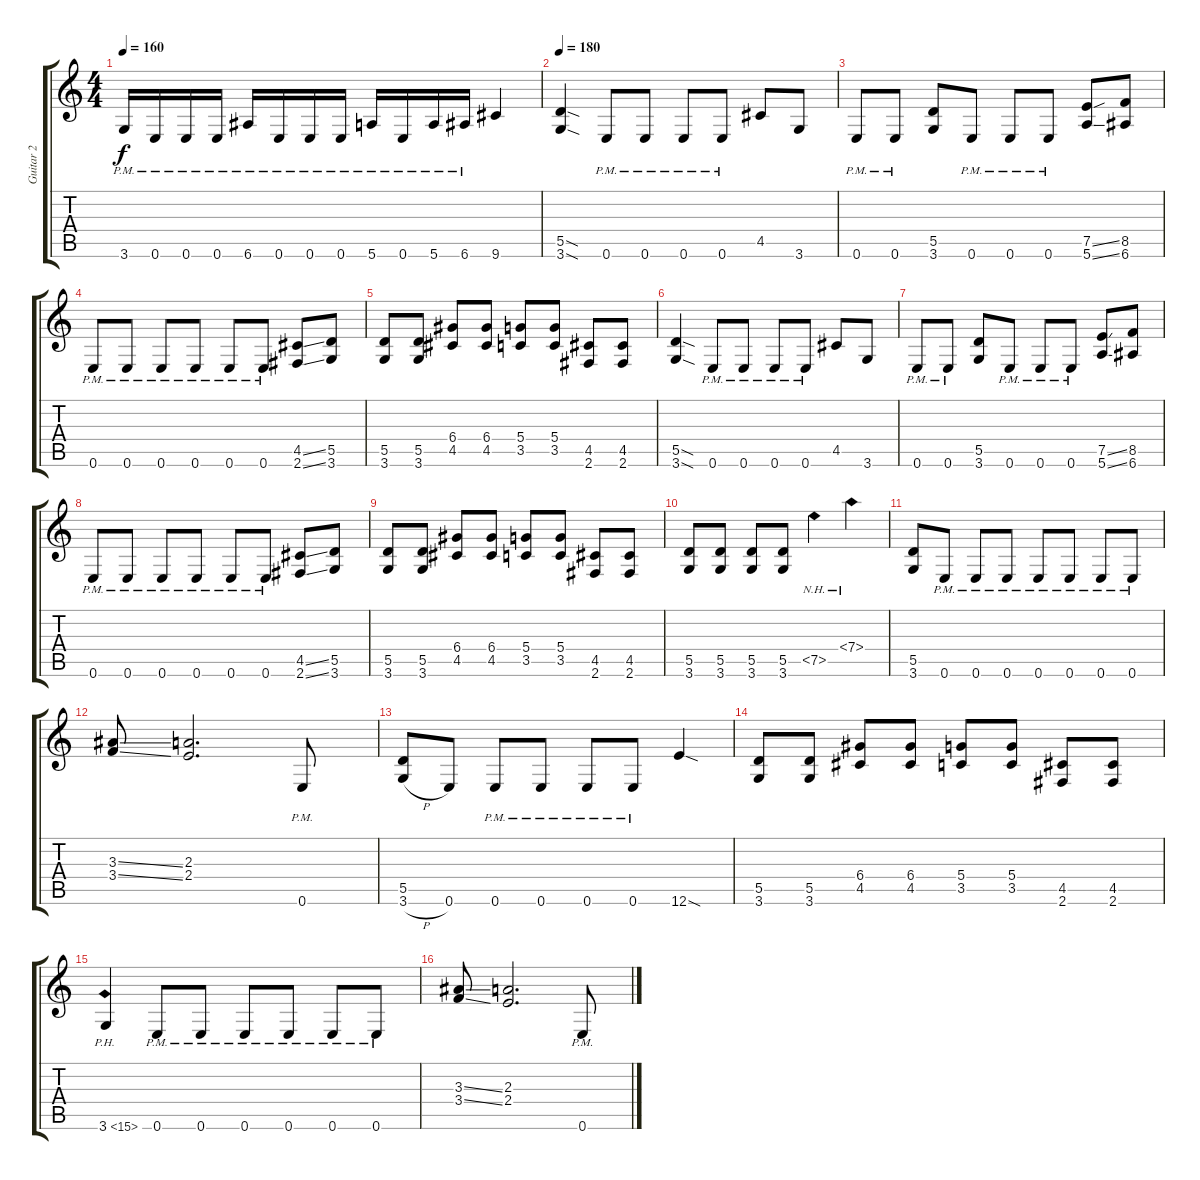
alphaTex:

\track ("Guitar 2" "Guitar 2") {instrument distortionguitar}
\staff {score tabs}
\tuning (E4 B3 G3 D3 A2 E2) {hide}
\ts (4 4)
\tempo 160
\clef g2
\ks c
3.6{pm}.16{dy f} 0.6{pm}.16 0.6{pm}.16 0.6{pm}.16 6.6{pm}.16 0.6{pm}.16 0.6{pm}.16 0.6{pm}.16 5.6{pm}.16 0.6{pm}.16 5.6{pm}.16 6.6{pm}.16 9.6.4 |
\tempo 180
(5.5{sod} 3.6{sod}).4 0.6{pm}.8 0.6{pm}.8 0.6{pm}.8 0.6{pm}.8 4.5.8 3.6.8 |
0.6{pm}.8 0.6{pm}.8 (5.5 3.6).8 0.6{pm}.8 0.6{pm}.8 0.6{pm}.8 (7.5{ss} 5.6{ss}).8 (8.5 6.6).8 |
0.6{pm}.8 0.6{pm}.8 0.6{pm}.8 0.6{pm}.8 0.6{pm}.8 0.6{pm}.8 (4.5{ss} 2.6{ss}).8 (5.5 3.6).8 |
(5.5 3.6).8 (5.5 3.6).8 (6.4 4.5).8 (6.4 4.5).8 (5.4 3.5).8 (5.4 3.5).8 (4.5 2.6).8 (4.5 2.6).8 |
(5.5{sod} 3.6{sod}).4 0.6{pm}.8 0.6{pm}.8 0.6{pm}.8 0.6{pm}.8 4.5.8 3.6.8 |
0.6{pm}.8 0.6{pm}.8 (5.5 3.6).8 0.6{pm}.8 0.6{pm}.8 0.6{pm}.8 (7.5{ss} 5.6{ss}).8 (8.5 6.6).8 |
0.6{pm}.8 0.6{pm}.8 0.6{pm}.8 0.6{pm}.8 0.6{pm}.8 0.6{pm}.8 (4.5{ss} 2.6{ss}).8 (5.5 3.6).8 |
(5.5 3.6).8 (5.5 3.6).8 (6.4 4.5).8 (6.4 4.5).8 (5.4 3.5).8 (5.4 3.5).8 (4.5 2.6).8 (4.5 2.6).8 |
(5.5 3.6).8 (5.5 3.6).8 (5.5 3.6).8 (5.5 3.6).8 7.5{nh}.4 7.4{nh}.4 |
(5.5 3.6).8 0.6{pm}.8 0.6{pm}.8 0.6{pm}.8 0.6{pm}.8 0.6{pm}.8 0.6{pm}.8 0.6{pm}.8 |
(3.3{ss} 3.4{ss}).8 (2.3 2.4).2{d} 0.6{pm}.8 |
(5.5 3.6{h}).8 0.6.8 0.6{pm}.8 0.6{pm}.8 0.6{pm}.8 0.6{pm}.8 12.6{sod}.4 |
(5.5 3.6).8 (5.5 3.6).8 (6.4 4.5).8 (6.4 4.5).8 (5.4 3.5).8 (5.4 3.5).8 (4.5 2.6).8 (4.5 2.6).8 |
3.6{ph 12}.4 0.6{pm}.8 0.6{pm}.8 0.6{pm}.8 0.6{pm}.8 0.6{pm}.8 0.6{pm}.8 |
(3.3{ss} 3.4{ss}).8 (2.3 2.4).2{d} 0.6{pm}.8
